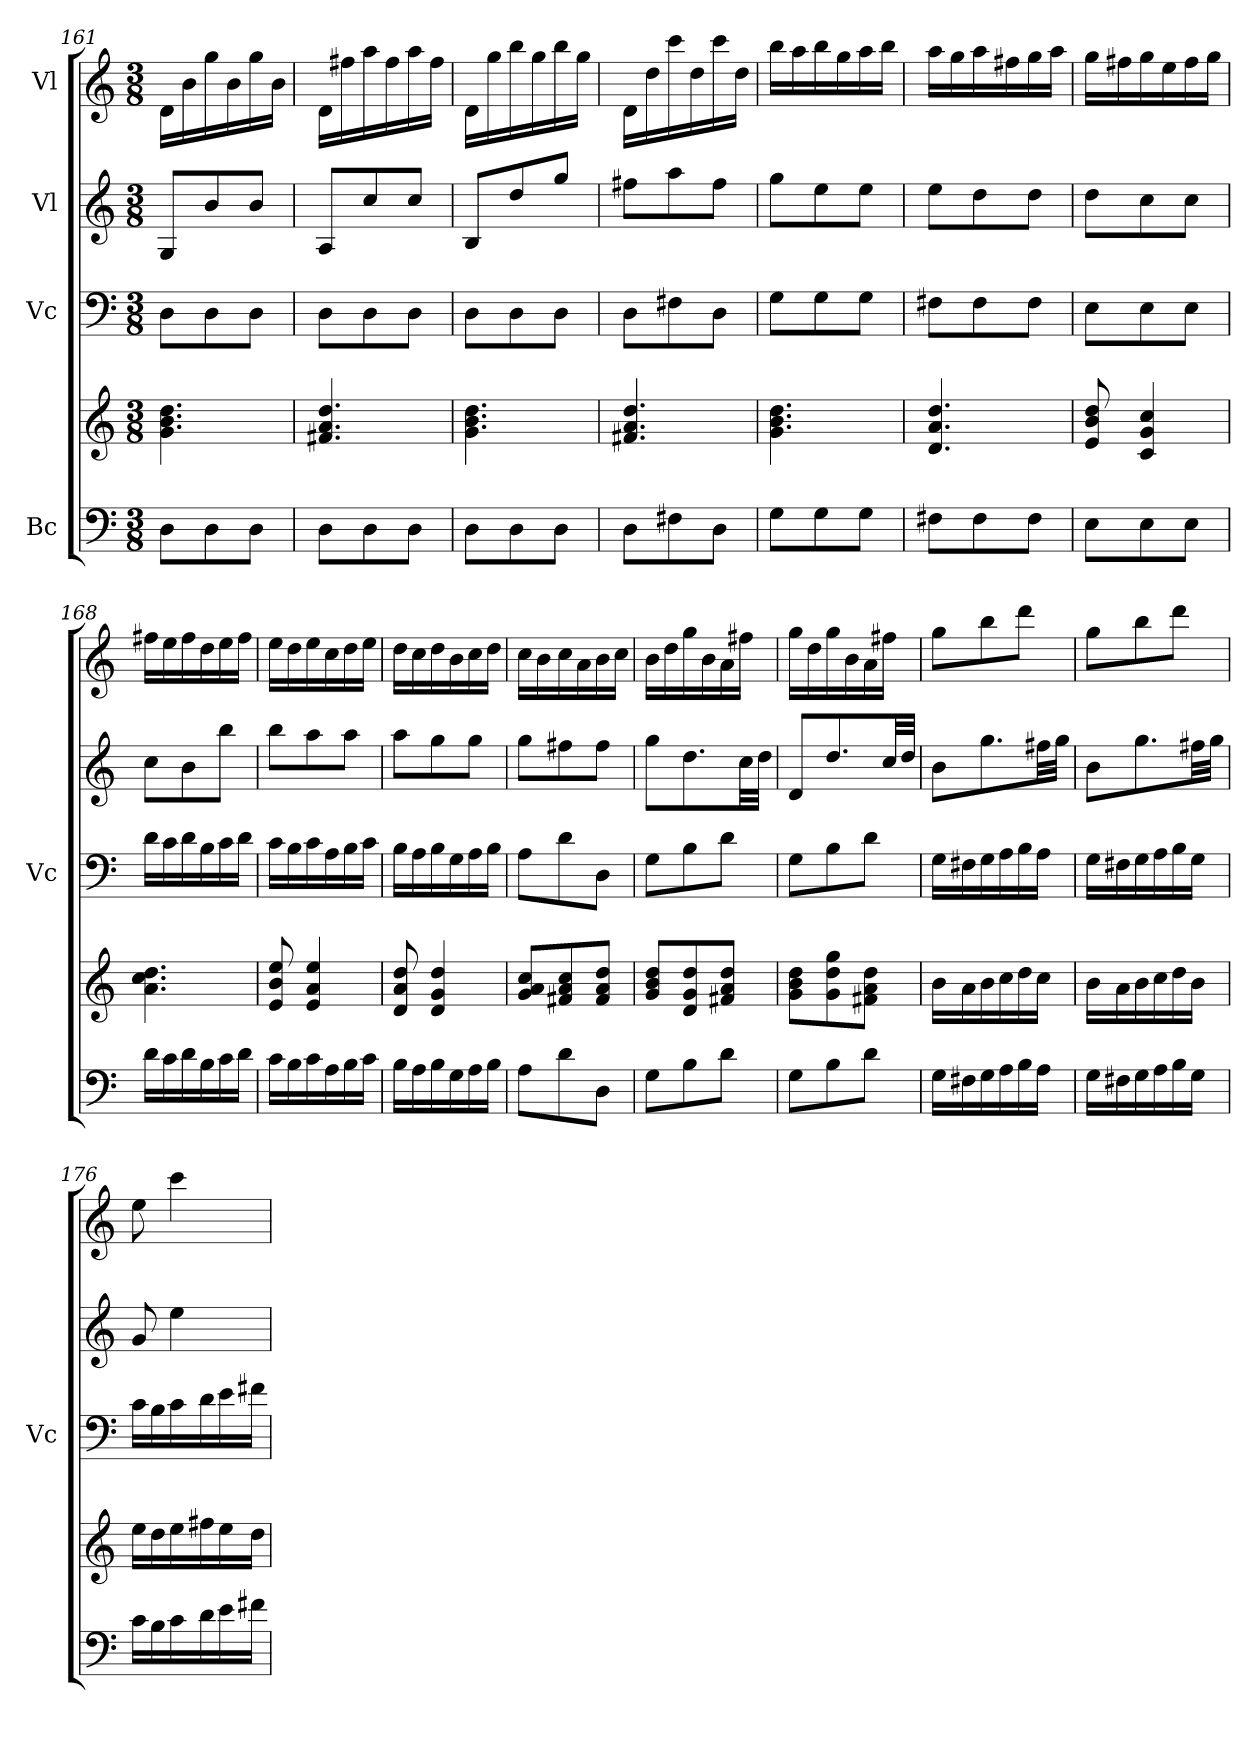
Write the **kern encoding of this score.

**kern	**kern	**kern	**kern	**kern
*part4	*part4	*part3	*part2	*part1
*staff5	*staff4	*staff3	*staff2	*staff1
*I"Bc	*	*I"Vc	*I"Vl	*I"Vl
*	*	*I'Vc	*	*
*clefF4	*clefG2	*clefF4	*clefG2	*clefG2
*k[]	*k[]	*k[]	*k[]	*k[]
*M3/8	*M3/8	*M3/8	*M3/8	*M3/8
=161	=161	=161	=161	=161
8D\L	4.g\ 4.b\ 4.dd\	8D\L	8G/L	16d\LL
.	.	.	.	16b\
8D\	.	8D\	8b/	16gg\
.	.	.	.	16b\
8D\J	.	8D\J	8b/J	16gg\
.	.	.	.	16b\JJ
=162	=162	=162	=162	=162
8D\L	4.f#X/ 4.a/ 4.dd/	8D\L	8A/L	16d\LL
.	.	.	.	16ff#X\
8D\	.	8D\	8cc/	16aa\
.	.	.	.	16ff#\
8D\J	.	8D\J	8cc/J	16aa\
.	.	.	.	16ff#\JJ
!!LO:PB:g=z
=163	=163	=163	=163	=163
8D\L	4.g\ 4.b\ 4.dd\	8D\L	8B/L	16d\LL
.	.	.	.	16gg\
8D\	.	8D\	8dd/	16bb\
.	.	.	.	16gg\
8D\J	.	8D\J	8gg/J	16bb\
.	.	.	.	16gg\JJ
=164	=164	=164	=164	=164
8D\L	4.f#X/ 4.a/ 4.dd/	8D\L	8ff#X\L	16d\LL
.	.	.	.	16dd\
8F#X\	.	8F#X\	8aa\	16ccc\
.	.	.	.	16dd\
8D\J	.	8D\J	8ff#\J	16ccc\
.	.	.	.	16dd\JJ
=165	=165	=165	=165	=165
8G\L	4.g\ 4.b\ 4.dd\	8G\L	8gg\L	16bb\LL
.	.	.	.	16aa\
8G\	.	8G\	8ee\	16bb\
.	.	.	.	16gg\
8G\J	.	8G\J	8ee\J	16aa\
.	.	.	.	16bb\JJ
=166	=166	=166	=166	=166
8F#X\L	4.d/ 4.a/ 4.dd/	8F#X\L	8ee\L	16aa\LL
.	.	.	.	16gg\
8F#\	.	8F#\	8dd\	16aa\
.	.	.	.	16ff#X\
8F#\J	.	8F#\J	8dd\J	16gg\
.	.	.	.	16aa\JJ
=167	=167	=167	=167	=167
8E\L	8e/ 8b/ 8dd/	8E\L	8dd\L	16gg\LL
.	.	.	.	16ff#X\
8E\	4c/ 4g/ 4cc/	8E\	8cc\	16gg\
.	.	.	.	16ee\
8E\J	.	8E\J	8cc\J	16ff#\
.	.	.	.	16gg\JJ
=168	=168	=168	=168	=168
16d\LL	4.a\ 4.cc\ 4.dd\	16d\LL	8cc\L	16ff#X\LL
16c\	.	16c\	.	16ee\
16d\	.	16d\	8b\	16ff#\
16B\	.	16B\	.	16dd\
16c\	.	16c\	8bb\J	16ee\
16d\JJ	.	16d\JJ	.	16ff#\JJ
=169	=169	=169	=169	=169
16c\LL	8e/ 8b/ 8ee/	16c\LL	8bb\L	16ee\LL
16B\	.	16B\	.	16dd\
16c\	4e/ 4a/ 4ee/	16c\	8aa\	16ee\
16A\	.	16A\	.	16cc\
16B\	.	16B\	8aa\J	16dd\
16c\JJ	.	16c\JJ	.	16ee\JJ
=170	=170	=170	=170	=170
16B\LL	8d/ 8a/ 8dd/	16B\LL	8aa\L	16dd\LL
16A\	.	16A\	.	16cc\
16B\	4d/ 4g/ 4dd/	16B\	8gg\	16dd\
16G\	.	16G\	.	16b\
16A\	.	16A\	8gg\J	16cc\
16B\JJ	.	16B\JJ	.	16dd\JJ
!!LO:LB:g=z
=171	=171	=171	=171	=171
8A\L	8g/ 8a/ 8cc/L	8A\L	8gg\L	16cc\LL
.	.	.	.	16b\
8d\	8f#X/ 8a/ 8cc/	8d\	8ff#X\	16cc\
.	.	.	.	16a\
8D\J	8f#/ 8a/ 8dd/J	8D\J	8ff#\J	16b\
.	.	.	.	16cc\JJ
=172	=172	=172	=172	=172
8G\L	8g/ 8b/ 8dd/L	8G\L	8gg\L	16b\LL
.	.	.	.	16dd\
8B\	8d/ 8g/ 8dd/	8B\	8.dd\	16gg\
.	.	.	.	16b\
8d\J	8f#X/ 8a/ 8dd/J	8d\J	.	16a\
.	.	.	32cc\LL	16ff#X\JJ
.	.	.	32dd\JJJ	.
=173	=173	=173	=173	=173
8G\L	8g\ 8b\ 8dd\L	8G\L	8d/L	16gg\LL
.	.	.	.	16dd\
8B\	8g\ 8dd\ 8gg\	8B\	8.dd/	16gg\
.	.	.	.	16b\
8d\J	8f#X\ 8a\ 8dd\J	8d\J	.	16a\
.	.	.	32cc/LL	16ff#X\JJ
.	.	.	32dd/JJJ	.
=174	=174	=174	=174	=174
16G\LL	16b\LL	16G\LL	8b\L	8gg\L
16F#X\	16a\	16F#X\	.	.
16G\	16b\	16G\	8.gg\	8bb\
16A\	16cc\	16A\	.	.
16B\	16dd\	16B\	.	8ddd\J
16A\JJ	16cc\JJ	16A\JJ	32ff#X\LL	.
.	.	.	32gg\JJJ	.
=175	=175	=175	=175	=175
16G\LL	16b\LL	16G\LL	8b\L	8gg\L
16F#X\	16a\	16F#X\	.	.
16G\	16b\	16G\	8.gg\	8bb\
16A\	16cc\	16A\	.	.
16B\	16dd\	16B\	.	8ddd\J
16G\JJ	16b\JJ	16G\JJ	32ff#X\LL	.
.	.	.	32gg\JJJ	.
=176	=176	=176	=176	=176
16c\LL	16ee\LL	16c\LL	8g/	8ee\
16B\	16dd\	16B\	.	.
16c\	16ee\	16c\	4ee\	4ccc\
16d\	16ff#X\	16d\	.	.
16e\	16ee\	16e\	.	.
16f#X\JJ	16dd\JJ	16f#X\JJ	.	.
=	=	=	=	=
*-	*-	*-	*-	*-
